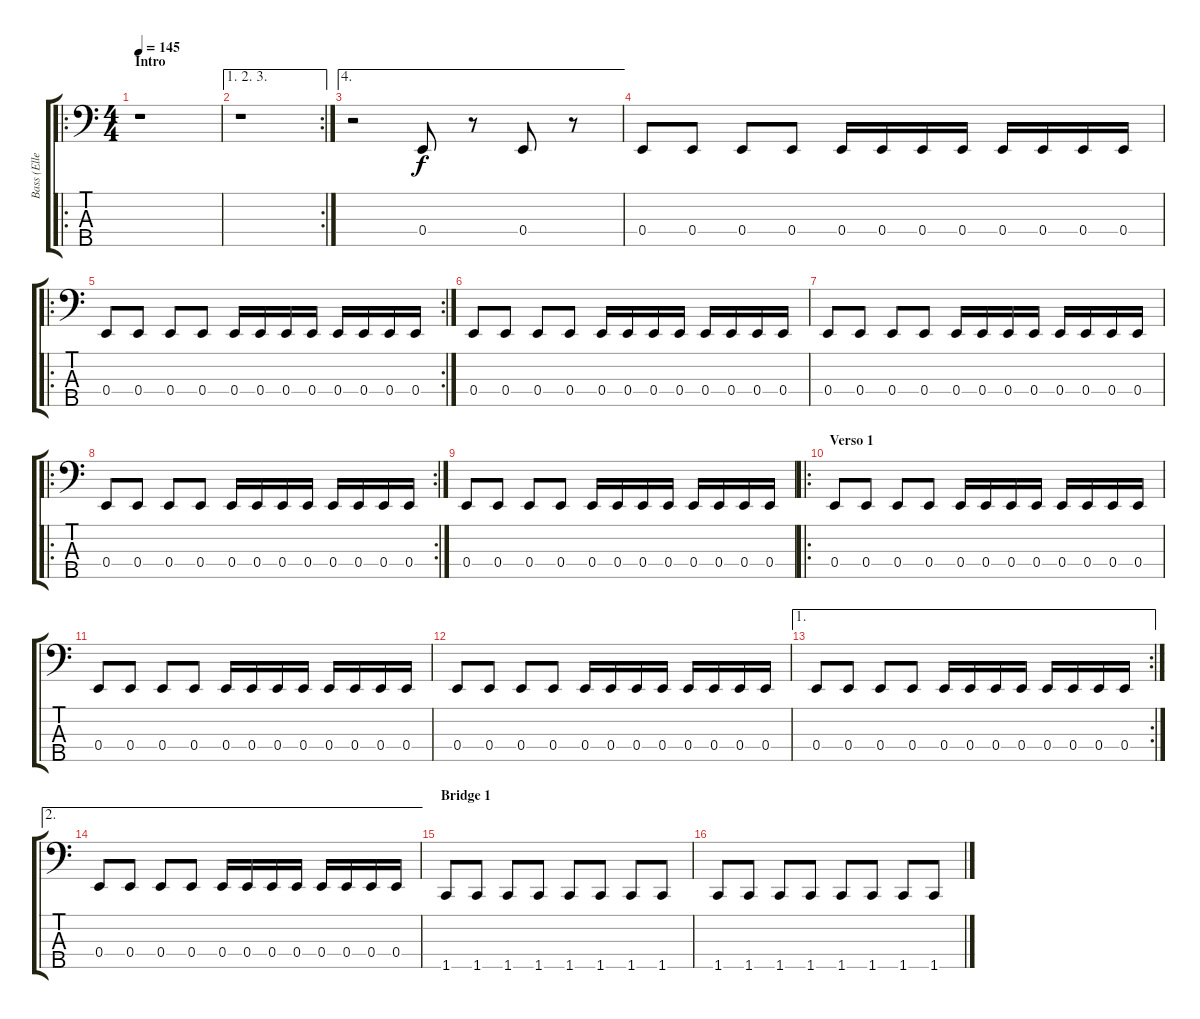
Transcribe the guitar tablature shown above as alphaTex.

\track ("Bass (Ellefson)" "Bass (Elle") {instrument electricbasspick}
\staff {score tabs}
\tuning (G2 D2 A1 E1 B0) {hide}
\ro
\ts (4 4)
\section ("" "Intro")
\tempo 145
\clef f4
\ks c
r.1{dy f instrument electricbasspick} |
\ae (1 2 3)
\rc 2
r.1 |
\ae 4
r.2 0.4.8 r.8 0.4.8 r.8 |
0.4.8 0.4.8 0.4.8 0.4.8 0.4.16 0.4.16 0.4.16 0.4.16 0.4.16 0.4.16 0.4.16 0.4.16 |
\ro
\rc 2
0.4.8 0.4.8 0.4.8 0.4.8 0.4.16 0.4.16 0.4.16 0.4.16 0.4.16 0.4.16 0.4.16 0.4.16 |
0.4.8 0.4.8 0.4.8 0.4.8 0.4.16 0.4.16 0.4.16 0.4.16 0.4.16 0.4.16 0.4.16 0.4.16 |
0.4.8 0.4.8 0.4.8 0.4.8 0.4.16 0.4.16 0.4.16 0.4.16 0.4.16 0.4.16 0.4.16 0.4.16 |
\ro
\rc 2
0.4.8 0.4.8 0.4.8 0.4.8 0.4.16 0.4.16 0.4.16 0.4.16 0.4.16 0.4.16 0.4.16 0.4.16 |
0.4.8 0.4.8 0.4.8 0.4.8 0.4.16 0.4.16 0.4.16 0.4.16 0.4.16 0.4.16 0.4.16 0.4.16 |
\ro
\section ("" "Verso 1")
0.4.8 0.4.8 0.4.8 0.4.8 0.4.16 0.4.16 0.4.16 0.4.16 0.4.16 0.4.16 0.4.16 0.4.16 |
0.4.8 0.4.8 0.4.8 0.4.8 0.4.16 0.4.16 0.4.16 0.4.16 0.4.16 0.4.16 0.4.16 0.4.16 |
0.4.8 0.4.8 0.4.8 0.4.8 0.4.16 0.4.16 0.4.16 0.4.16 0.4.16 0.4.16 0.4.16 0.4.16 |
\ae 1
\rc 2
0.4.8 0.4.8 0.4.8 0.4.8 0.4.16 0.4.16 0.4.16 0.4.16 0.4.16 0.4.16 0.4.16 0.4.16 |
\ae 2
0.4.8 0.4.8 0.4.8 0.4.8 0.4.16 0.4.16 0.4.16 0.4.16 0.4.16 0.4.16 0.4.16 0.4.16 |
\section ("" "Bridge 1")
1.5.8 1.5.8 1.5.8 1.5.8 1.5.8 1.5.8 1.5.8 1.5.8 |
1.5.8 1.5.8 1.5.8 1.5.8 1.5.8 1.5.8 1.5.8 1.5.8
